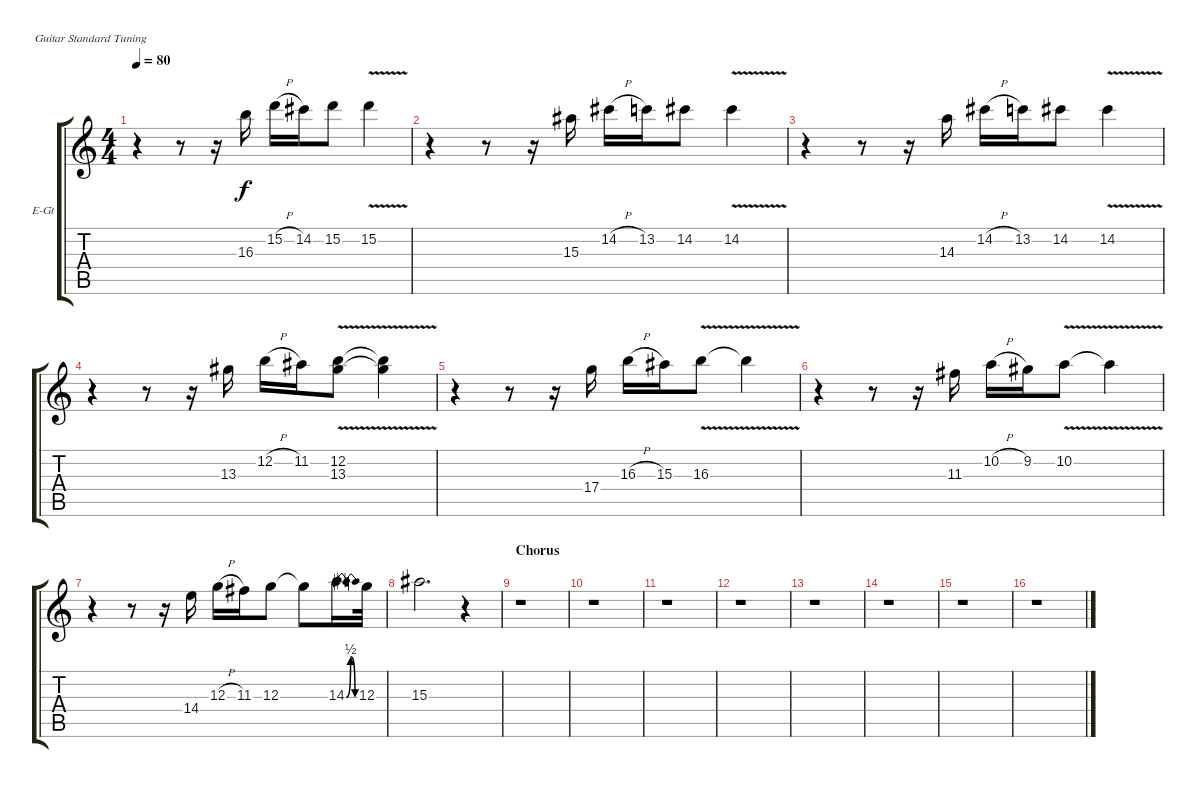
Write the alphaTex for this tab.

\bracketExtendMode groupsimilarinstruments
\firstSystemTrackNameOrientation horizontal
\otherSystemsTrackNameOrientation horizontal
\track ("Guitar solo 2 (8)" "E-Gt") {instrument overdrivenguitar}
\staff {score tabs}
\tuning (E4 B3 G3 D3 A2 E2)
\ts (4 4)
\tempo 80
\clef g2
\ks c
r.4{dy f} r.8 r.16 16.3.16 15.2{h}.16 14.2.16 15.2.8 15.2{v}.4 |
r.4 r.8 r.16 15.3.16 14.2{h}.16 13.2.16 14.2.8 14.2{v}.4 |
r.4 r.8 r.16 14.3.16 14.2{h}.16 13.2.16 14.2.8 14.2{v}.4 |
r.4 r.8 r.16 13.3.16 12.2{h}.16 11.2.16 (12.2{v} 13.3{v}).8 (12.2{v t} 13.3{v t}).4 |
r.4 r.8 r.16 17.4.16 16.3{h}.16 15.3.16 16.3{v}.8 16.3{v t}.4 |
r.4 r.8 r.16 11.3.16 10.2{h}.16 9.2.16 10.2{v}.8 10.2{v t}.4 |
r.4 r.8 r.16 14.4.16 12.3{h}.16 11.3.16 12.3.8 12.3{t}.8 14.3{be (bendrelease 0 0 30 2 30 2 60 0)}.16{d} 12.3.32 |
15.3.2{d} r.4 |
\section ("" "Chorus")
r.1 |
r.1 |
r.1 |
r.1 |
r.1 |
r.1 |
r.1 |
r.1
